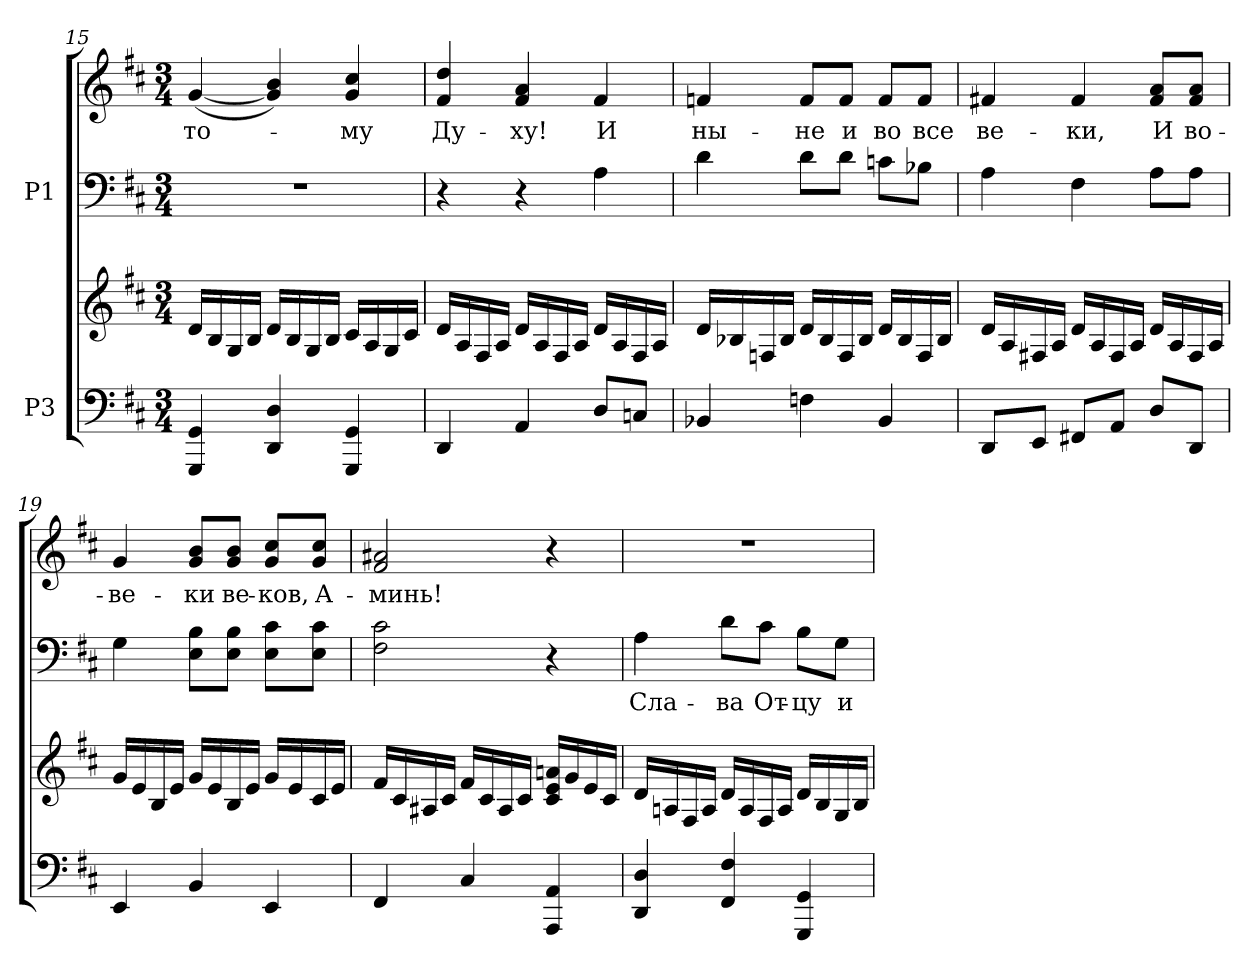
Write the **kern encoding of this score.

**kern	**kern	**kern	**text	**kern	**text
*part2	*part2	*part1	*part1	*part1	*part1
*staff4	*staff3	*staff2	*staff2	*staff1	*staff1
*I"P3	*	*I"P1	*	*	*
*clefF4	*clefG2	*clefF4	*	*clefG2	*
*k[f#c#]	*k[f#c#]	*k[f#c#]	*	*k[f#c#]	*
*D:	*D:	*D:	*	*D:	*
*M3/4	*M3/4	*M3/4	*	*M3/4	*
=15	=15	=15	=15	=15	=15
!	!	!LO:N:vis=1	!	!	!
!	!	!	!	!	!LO:LY:b:color=#000000
4GGGi/ 4GGi	16di/LL	2.r	.	([<4gi/	-то-
.	16Bi/	.	.	.	.
.	16Gi/	.	.	.	.
.	16Bi/JJ	.	.	.	.
4DDi/ 4Di	16di/LL	.	.	4gi/] 4bi)	.
.	16Bi/	.	.	.	.
.	16Gi/	.	.	.	.
.	16Bi/JJ	.	.	.	.
!	!	!	!	!	!LO:LY:b:color=#000000
4GGGi/ 4GGi	16c#i/LL	.	.	4gi/ 4cc#i	-му
.	16Ai/	.	.	.	.
.	16Gi/	.	.	.	.
.	16c#i/JJ	.	.	.	.
!!LO:PB:g=z
=16	=16	=16	=16	=16	=16
!	!	!	!	!	!LO:LY:b:color=#000000
4DDi/	16di/LL	4r	.	4f#i/ 4ddi	Ду-
.	16Ai/	.	.	.	.
.	16F#i/	.	.	.	.
.	16Ai/JJ	.	.	.	.
!	!	!	!	!	!LO:LY:b:color=#000000
4AAi/	16di/LL	4r	.	4f#i/ 4ai	-ху!
.	16Ai/	.	.	.	.
.	16F#i/	.	.	.	.
.	16Ai/JJ	.	.	.	.
!	!	!	!	!	!LO:LY:b:color=#000000
8Di/L	16di/LL	4Ai\	.	4f#i/	И
.	16Ai/	.	.	.	.
8Cni/J	16F#i/	.	.	.	.
.	16Ai/JJ	.	.	.	.
=17	=17	=17	=17	=17	=17
!	!	!	!	!	!LO:LY:b:color=#000000
4BB-Xi/	16di/LL	4di\	.	4fni/	ны-
.	16B-Xi/	.	.	.	.
.	16Fni/	.	.	.	.
.	16B-i/JJ	.	.	.	.
!	!	!	!	!	!LO:LY:b:color=#000000
4Fni\	16di/LL	8di\L	.	8fi/L	-не
.	16B-i/	.	.	.	.
!	!	!	!	!	!LO:LY:b:color=#000000
.	16Fi/	8di\J	.	8fi/J	и
.	16B-i/JJ	.	.	.	.
!	!	!	!	!	!LO:LY:b:color=#000000
4BB-i/	16di/LL	8cni\L	.	8fi/L	во
.	16B-i/	.	.	.	.
!	!	!	!	!	!LO:LY:b:color=#000000
.	16Fi/	8B-Xi\J	.	8fi/J	все
.	16B-i/JJ	.	.	.	.
=18	=18	=18	=18	=18	=18
!	!	!	!	!	!LO:LY:b:color=#000000
8DDi/L	16di/LL	4Ai\	.	4f#Xi/	ве-
.	16Ai/	.	.	.	.
8EEi/J	16F#Xi/	.	.	.	.
.	16Ai/JJ	.	.	.	.
!	!	!	!	!	!LO:LY:b:color=#000000
8FF#Xi/L	16di/LL	4F#i\	.	4f#i/	-ки,
.	16Ai/	.	.	.	.
8AAi/J	16F#i/	.	.	.	.
.	16Ai/JJ	.	.	.	.
!	!	!	!	!	!LO:LY:b:color=#000000
8Di/L	16di/LL	8Ai\L	.	8f#i/ 8aiL	И
.	16Ai/	.	.	.	.
!	!	!	!	!	!LO:LY:b:color=#000000
8DDi/J	16F#i/	8Ai\J	.	8f#i/ 8aiJ	во-
.	16Ai/JJ	.	.	.	.
!!LO:LB:g=z
=19	=19	=19	=19	=19	=19
!	!	!	!	!	!LO:LY:b:color=#000000
4EEi/	16gi/LL	4Gi\	.	4gi/	-ве-
.	16ei/	.	.	.	.
.	16Bi/	.	.	.	.
.	16ei/JJ	.	.	.	.
!	!	!	!	!	!LO:LY:b:color=#000000
4BBi/	16gi/LL	8Ei\ 8BiL	.	8gi/ 8biL	-ки
.	16ei/	.	.	.	.
!	!	!	!	!	!LO:LY:b:color=#000000
.	16Bi/	8Ei\ 8BiJ	.	8gi/ 8biJ	ве-
.	16ei/JJ	.	.	.	.
!	!	!	!	!	!LO:LY:b:color=#000000
4EEi/	16gi/LL	8Ei\ 8c#iL	.	8gi/ 8cc#iL	-ков,
.	16ei/	.	.	.	.
!	!	!	!	!	!LO:LY:b:color=#000000
.	16c#i/	8Ei\ 8c#iJ	.	8gi/ 8cc#iJ	А-
.	16ei/JJ	.	.	.	.
=20	=20	=20	=20	=20	=20
!	!	!	!	!	!LO:LY:b:color=#000000
4FF#i/	16f#i/LL	2F#i\ 2c#i	.	2f#i/ 2a#Xi	-минь!
.	16c#i/	.	.	.	.
.	16A#Xi/	.	.	.	.
.	16c#i/JJ	.	.	.	.
4C#i/	16f#i/LL	.	.	.	.
.	16c#i/	.	.	.	.
.	16A#i/	.	.	.	.
.	16c#i/JJ	.	.	.	.
4AAAi/ 4AAi	16c#i/ 16ei 16aniLL	4r	.	4r	.
.	16gi/	.	.	.	.
.	16ei/	.	.	.	.
.	16c#i/JJ	.	.	.	.
=21	=21	=21	=21	=21	=21
!	!	!	!LO:LY:a:color=#000000	!LO:N:vis=1	!
4DDi/ 4Di	16di/LL	4Ai\	Сла-	2.r	.
.	16Ani/	.	.	.	.
.	16F#i/	.	.	.	.
.	16Ai/JJ	.	.	.	.
!	!	!	!LO:LY:a:color=#000000	!	!
4FF#i/ 4F#i	16di/LL	8di\L	-ва	.	.
.	16Ai/	.	.	.	.
!	!	!	!LO:LY:a:color=#000000	!	!
.	16F#i/	8c#i\J	От-	.	.
.	16Ai/JJ	.	.	.	.
!	!	!	!LO:LY:a:color=#000000	!	!
4GGGi/ 4GGi	16di/LL	8Bi\L	-цу	.	.
.	16Bi/	.	.	.	.
!	!	!	!LO:LY:a:color=#000000	!	!
.	16Gi/	8Gi\J	и	.	.
.	16Bi/JJ	.	.	.	.
=	=	=	=	=	=
*-	*-	*-	*-	*-	*-
